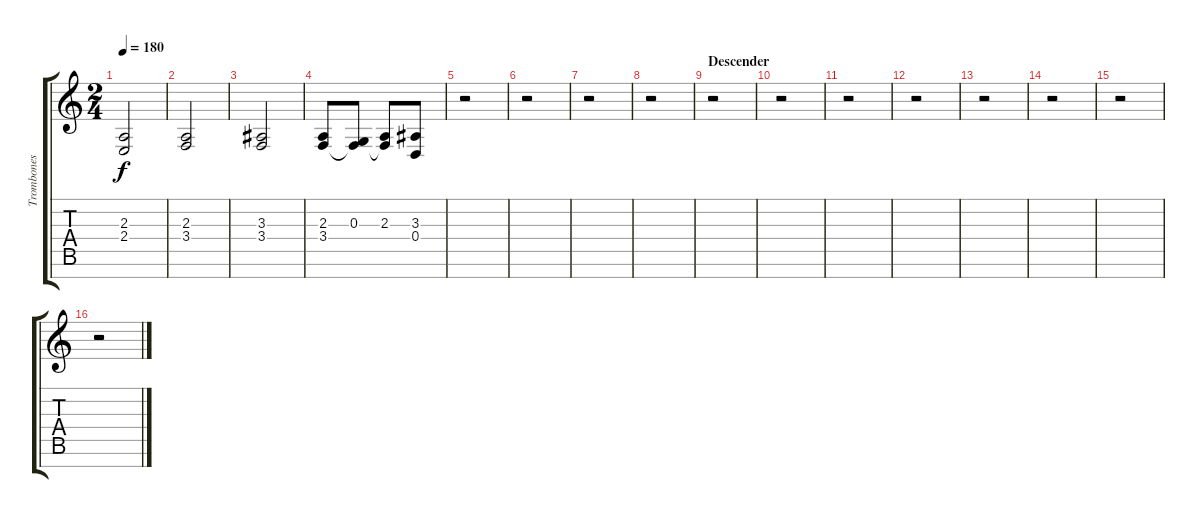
\track ("Trombones (two)" "Trombones ") {instrument trombone}
\staff {score tabs}
\tuning (E4 B3 G3 D3 A2 E2 B1) {hide}
\ts (2 4)
\tempo 180
\clef g2
\ks c
(2.3 2.4).2{dy f} |
(2.3 3.4).2 |
(3.3 3.4).2 |
(2.3 3.4).8 (0.3 3.4{t}).8 (2.3 3.4{t}).8 (3.3 0.4).8 |
r.2 |
r.2 |
r.2 |
r.2 |
\section ("" "Descender")
r.2 |
r.2 |
r.2 |
r.2 |
r.2 |
r.2 |
r.2 |
r.2
